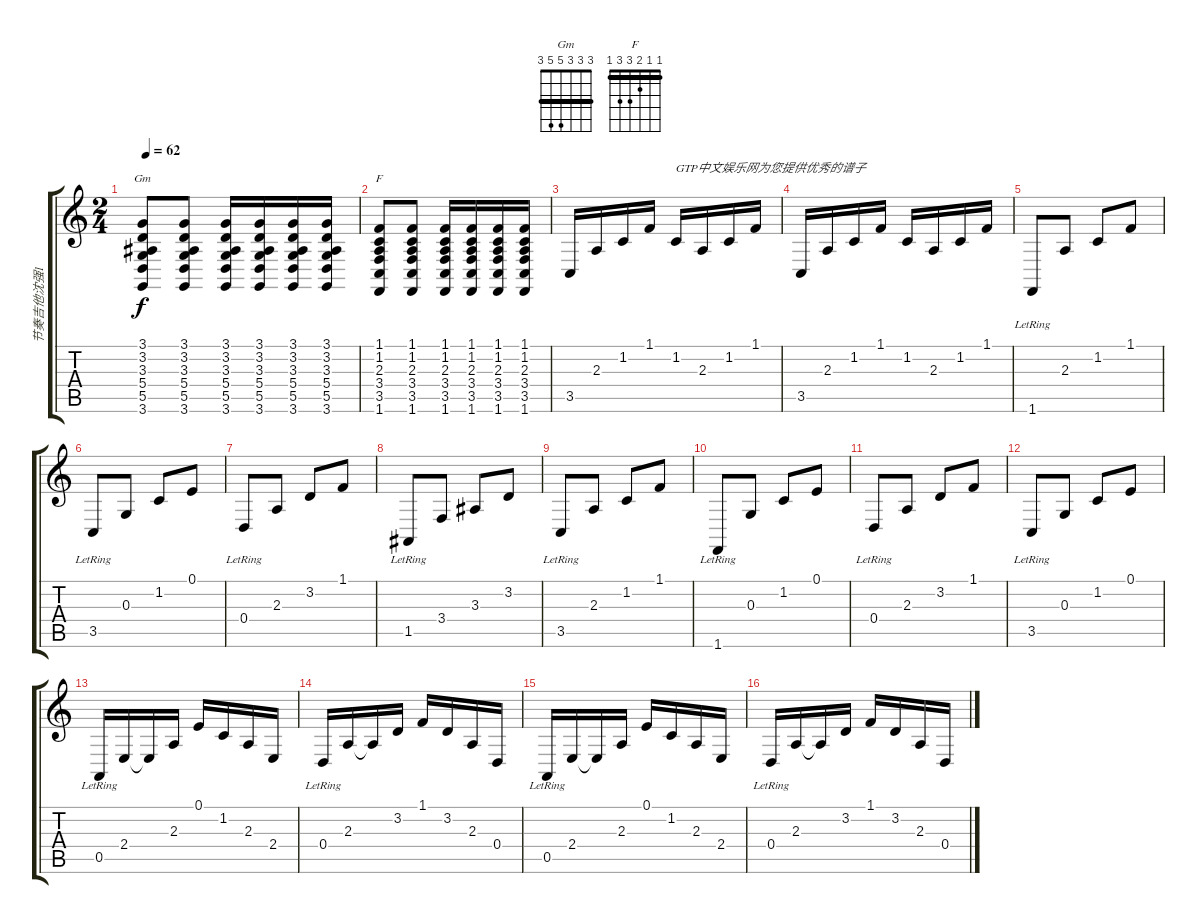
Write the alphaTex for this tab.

\track ("节奏吉他沈强1" "节奏吉他沈强1") {instrument brightacousticpiano}
\staff {score tabs}
\tuning (E4 B3 G3 D3 A2 E2) {hide}
\chord ("Gm" 3 3 3 5 5 3) {barre 3}
\chord ("F" 1 1 2 3 3 1) {barre 1}
\ts (2 4)
\tempo 62
\clef g2
\ks c
(3.1 3.2 3.3 5.4 5.5 3.6).8{ch "Gm" dy f} (3.1 3.2 3.3 5.4 5.5 3.6).8 (3.1 3.2 3.3 5.4 5.5 3.6).16 (3.1 3.2 3.3 5.4 5.5 3.6).16 (3.1 3.2 3.3 5.4 5.5 3.6).16 (3.1 3.2 3.3 5.4 5.5 3.6).16 |
(1.1 1.2 2.3 3.4 3.5 1.6).8{ch "F"} (1.1 1.2 2.3 3.4 3.5 1.6).8 (1.1 1.2 2.3 3.4 3.5 1.6).16 (1.1 1.2 2.3 3.4 3.5 1.6).16 (1.1 1.2 2.3 3.4 3.5 1.6).16 (1.1 1.2 2.3 3.4 3.5 1.6).16 |
3.5.16 2.3.16 1.2.16 1.1.16 1.2.16{txt "GTP中文娱乐网为您提供优秀的谱子"} 2.3.16 1.2.16 1.1.16 |
3.5.16 2.3.16 1.2.16 1.1.16 1.2.16 2.3.16 1.2.16 1.1.16 |
1.6{lr}.8 2.3.8 1.2.8 1.1.8 |
3.5{lr}.8 0.3.8 1.2.8 0.1.8 |
0.4{lr}.8 2.3.8 3.2.8 1.1.8 |
1.5{lr}.8 3.4.8 3.3.8 3.2.8 |
3.5{lr}.8 2.3.8 1.2.8 1.1.8 |
1.6{lr}.8 0.3.8 1.2.8 0.1.8 |
0.4{lr}.8 2.3.8 3.2.8 1.1.8 |
3.5{lr}.8 0.3.8 1.2.8 0.1.8 |
0.5{lr}.16 2.4.16 2.4{t}.16 2.3.16 0.1.16 1.2.16 2.3.16 2.4.16 |
0.4{lr}.16 2.3.16 2.3{t}.16 3.2.16 1.1.16 3.2.16 2.3.16 0.4.16 |
0.5{lr}.16 2.4.16 2.4{t}.16 2.3.16 0.1.16 1.2.16 2.3.16 2.4.16 |
0.4{lr}.16 2.3.16 2.3{t}.16 3.2.16 1.1.16 3.2.16 2.3.16 0.4.16
